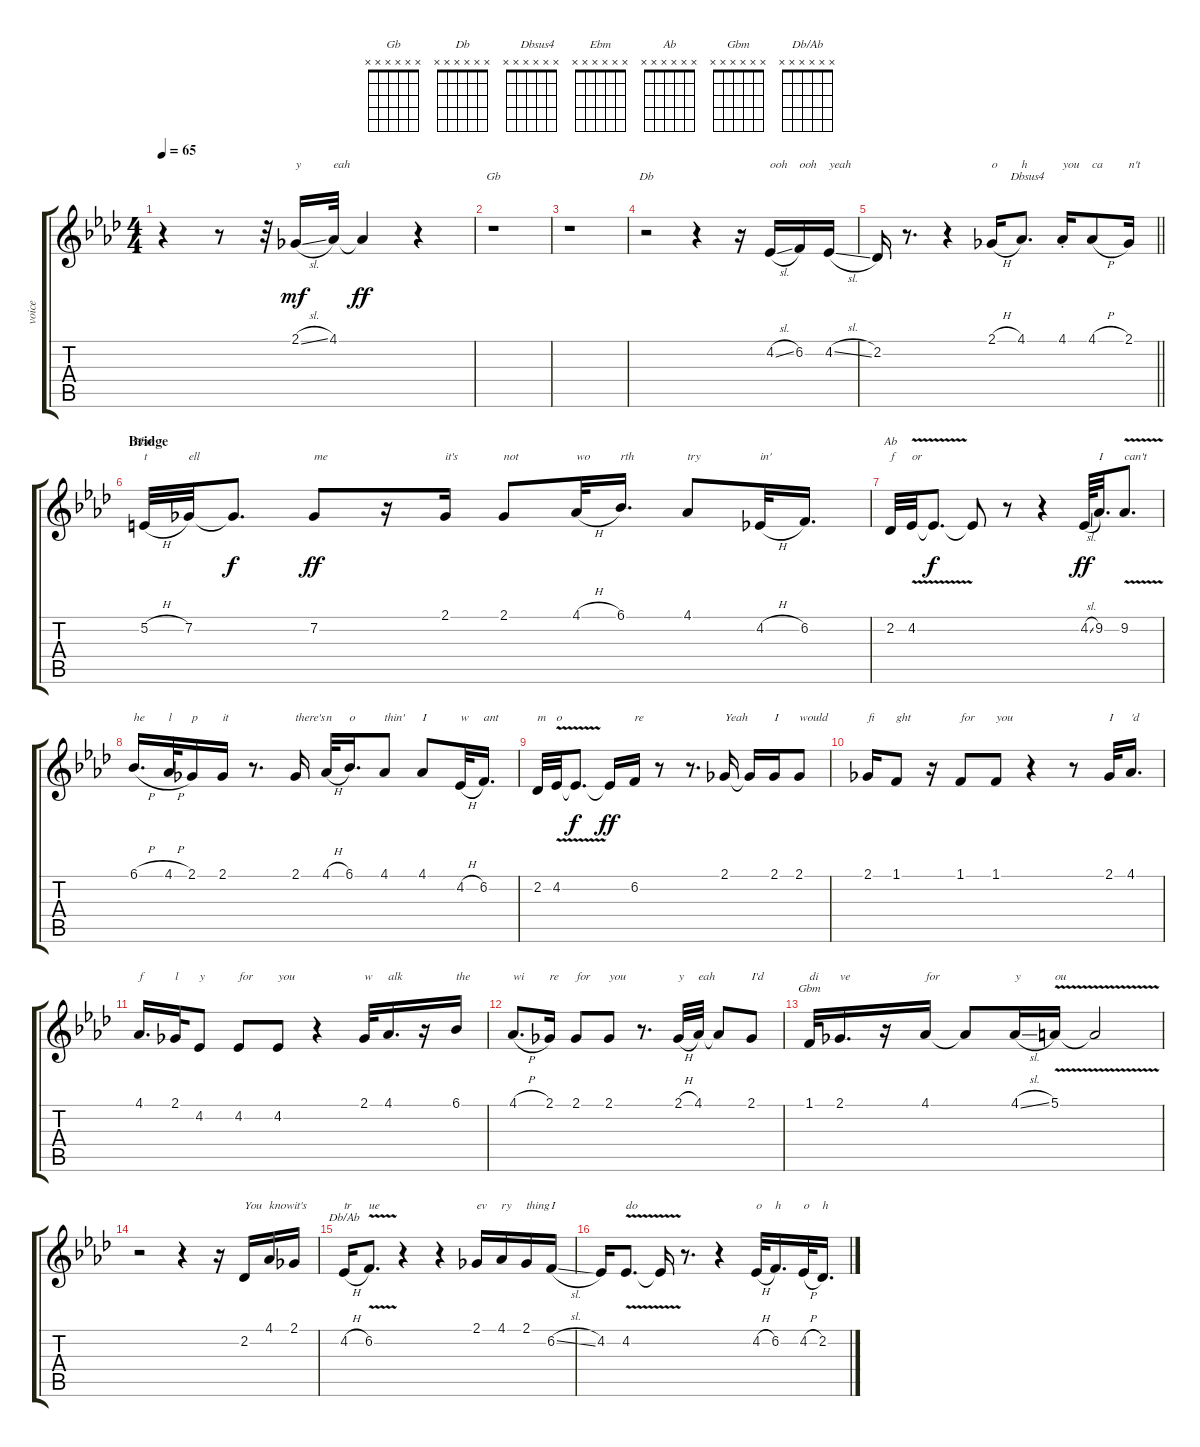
\track ("voice" "voice") {instrument lead2sawtooth}
\staff {score tabs}
\tuning (E4 B3 G3 D3 A2 E2) {hide}
\chord ("Gb" x x x x x x)
\chord ("Db" x x x x x x)
\chord ("    Dbsus4" x x x x x x)
\chord ("Ebm" x x x x x x)
\chord ("Ab" x x x x x x)
\chord ("Gbm" x x x x x x)
\chord ("Db/Ab" x x x x x x)
\ts (4 4)
\tempo 65
\clef g2
\ks ab
r.4{dy ff} r.8 r.32 2.1{sl}.16{txt "y" dy mf} 4.1.32{txt "eah"} 4.1{t}.4{dy ff} r.4 |
r.1{ch "Gb"} |
r.1 |
r.2{ch "Db"} r.4 r.16 4.2{sl}.16{txt "ooh"} 6.2.16{txt "ooh"} 4.2{sl}.16{txt "yeah"} |
\barLineRight lightlight
2.2.16 r.8{d} r.4 2.1{h}.16{txt "o"} 4.1.8{d ch "    Dbsus4" txt "h"} 4.1{st}.16{txt "you"} 4.1{h}.8{txt "ca"} 2.1.16{txt "n't"} |
\section ("" "Bridge")
5.2{h}.32{ch "Ebm" txt "t"} 7.2.32{txt "ell"} 7.2{t}.8{d dy f} 7.2.8{txt "me" dy ff} r.16 2.1.16{txt "it's"} 2.1.8{txt "not"} 4.1{h}.32{txt "wo"} 6.1.16{d txt "rth"} 4.1.8{txt "try"} 4.2{h}.32{txt "in'"} 6.2.16{d} |
2.2.32{ch "Ab" txt "f"} 4.2{v}.32{txt "or"} 4.2{t}.8{d dy f} 4.2{t}.8 r.8 r.4 4.2{sl}.64{dy ff} 9.2.32{d txt "I"} 9.2{v}.8{d txt "can't"} |
6.1{h}.16{d txt "he"} 4.1{h}.32{txt "l"} 2.1.16{txt "p"} 2.1.16{txt "it"} r.8{d} 2.1.16{txt "there's"} 4.1{h}.32{txt "n"} 6.1.16{d txt "o"} 4.1.8{txt "thin'"} 4.1.8{txt "I"} 4.2{h}.32{txt "w"} 6.2.16{d txt "ant"} |
2.2.32{txt "m"} 4.2{v}.32{txt "o"} 4.2{t}.8{d dy f} 4.2{t}.16{dy ff} 6.2.16{txt "re"} r.8 r.8{d} 2.1.16{txt "Yeah"} 2.1{t}.16 2.1.16{txt "I"} 2.1.8{txt "would"} |
2.1.16{txt "fi"} 1.1.8{txt "ght"} r.16 1.1.8{txt "for"} 1.1.8{txt "you"} r.4 r.8 2.1.32{txt "I"} 4.1.16{d txt "'d"} |
4.1.16{d txt "f"} 2.1.32{txt "l"} 4.2.8{txt "y"} 4.2.8{txt "for"} 4.2.8{txt "you"} r.4 2.1.32{txt "w"} 4.1.16{d txt "alk"} r.16 6.1.16{txt "the"} |
4.1{h}.8{d txt "wi"} 2.1.16{txt "re"} 2.1.8{txt "for"} 2.1.8{txt "you"} r.8{d} 2.1{h}.32{txt "y"} 4.1.32{txt "eah"} 4.1{t}.8 2.1.8{txt "I'd"} |
1.1.32{ch "Gbm" txt "di"} 2.1.16{d txt "ve"} r.16 4.1.16{txt "for"} 4.1{t}.8 4.1{sl}.16{txt "y"} 5.1{v}.16{txt "ou"} 5.1{v t}.2 |
r.2 r.4 r.16 2.2.16{txt "You"} 4.1.16{txt "know"} 2.1.16{txt "it's"} |
4.2{h}.16{ch "Db/Ab" txt "tr"} 6.2{v}.8{d txt "ue"} r.4 r.4 2.1.16{txt "ev"} 4.1.16{txt "ry"} 2.1.16{txt "thing"} 6.2{sl}.16{txt "I"} |
4.2.16 4.2{v}.8{d txt "do"} 4.2{t}.16 r.8{d} r.4 4.2{h}.32{txt "o"} 6.2.16{d txt "h"} 4.2{h}.32{txt "o"} 2.2.16{d txt "h"}
